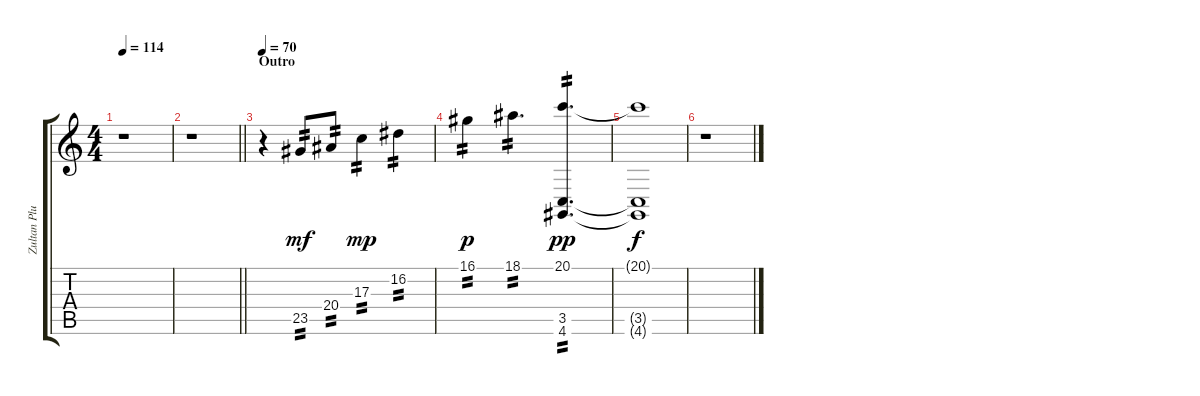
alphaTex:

\track ("Zultan Pluto (Keyboard Echo)" "Zultan Plu") {instrument acousticgrandpiano}
\staff {score tabs}
\tuning (E4 B3 G3 D3 A2 E2) {hide}
\ts (4 4)
\tempo 114
\clef g2
\ks c
r.1{dy ppp} |
\barLineRight lightlight
r.1 |
\section ("" "Outro")
\tempo 70
r.4 23.5.8{tp 2 dy mf} 20.4.8{tp 2} 17.3.4{tp 2 dy mp} 16.2.4{tp 2} |
16.1.4{tp 2 dy p} 18.1.4{d tp 2} (20.1 3.5 4.6).4{d tp 2 dy pp volume 0} |
(20.1{t} 3.5{t} 4.6{t}).1{dy f} |
r.1
